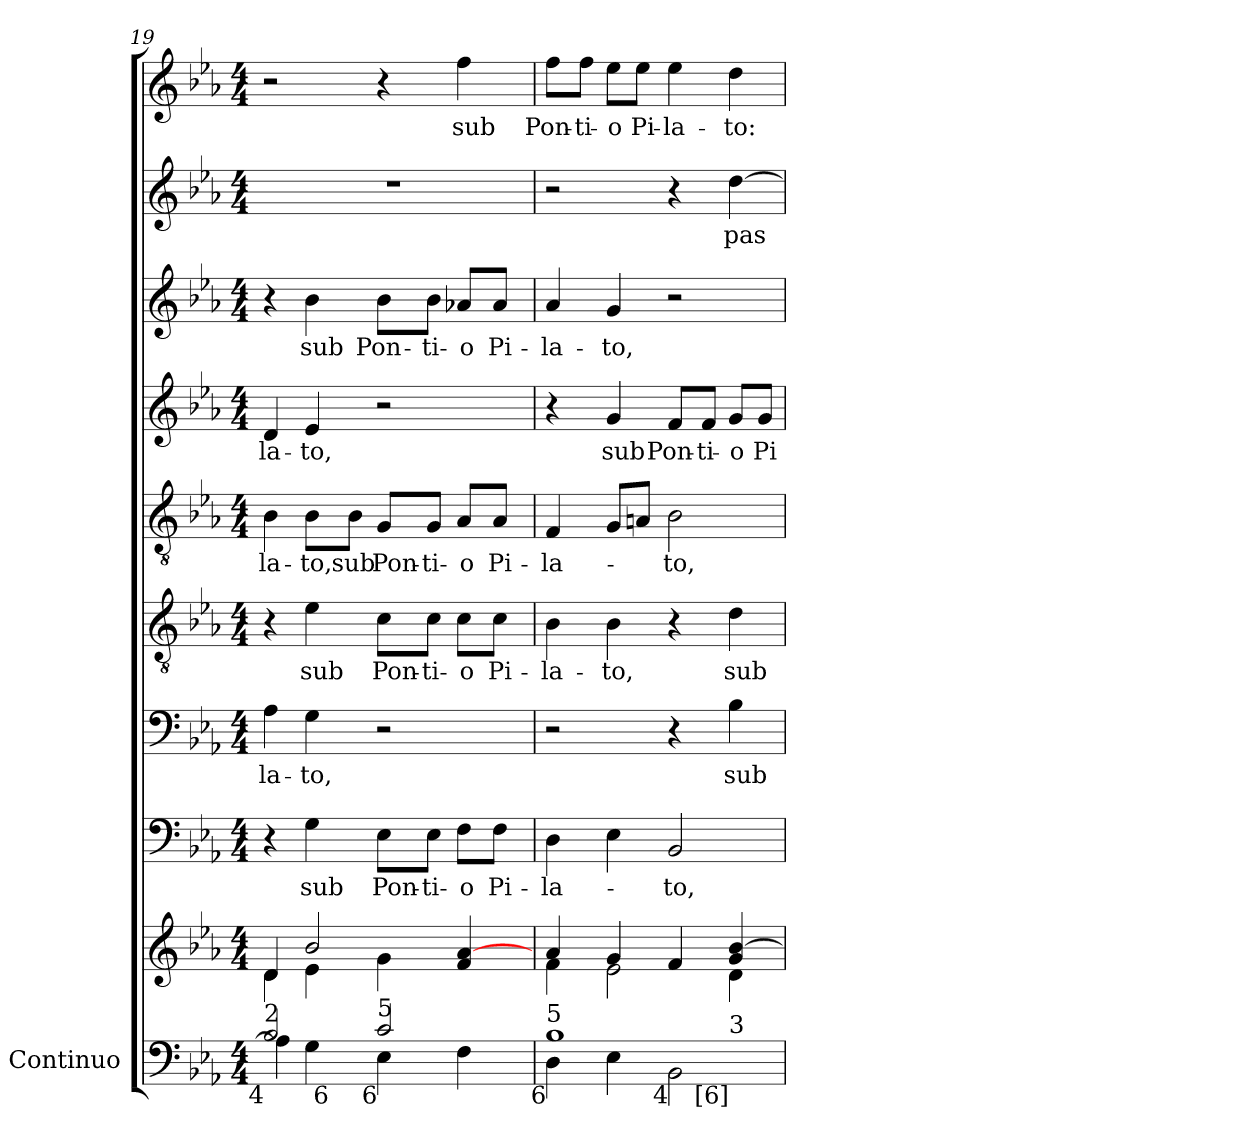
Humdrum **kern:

**kern	**kern	**kern	**text	**kern	**text	**kern	**text	**kern	**text	**kern	**text	**kern	**text	**kern	**text	**kern	**text
*part9	*part9	*part8	*part8	*part7	*part7	*part6	*part6	*part5	*part5	*part4	*part4	*part3	*part3	*part2	*part2	*part1	*part1
*staff10	*staff9	*staff8	*staff8	*staff7	*staff7	*staff6	*staff6	*staff5	*staff5	*staff4	*staff4	*staff3	*staff3	*staff2	*staff2	*staff1	*staff1
*I"Continuo	*	*	*	*	*	*	*	*	*	*	*	*	*	*	*	*	*
*clefF4	*clefG2	*clefF4	*	*clefF4	*	*clefGv2	*	*clefGv2	*	*clefG2	*	*clefG2	*	*clefG2	*	*clefG2	*
*k[b-e-a-]	*k[b-e-a-]	*k[b-e-a-]	*	*k[b-e-a-]	*	*k[b-e-a-]	*	*k[b-e-a-]	*	*k[b-e-a-]	*	*k[b-e-a-]	*	*k[b-e-a-]	*	*k[b-e-a-]	*
*c:	*c:	*c:	*	*c:	*	*c:	*	*c:	*	*c:	*	*c:	*	*c:	*	*c:	*
*M4/4	*M4/4	*M4/4	*	*M4/4	*	*M4/4	*	*M4/4	*	*M4/4	*	*M4/4	*	*M4/4	*	*M4/4	*
=19	=19	=19	=19	=19	=19	=19	=19	=19	=19	=19	=19	=19	=19	=19	=19	=19	=19
*^	*^	*	*	*	*	*	*	*	*	*	*	*	*	*	*	*	*
*	*	*	*^	*	*	*	*	*	*	*	*	*	*	*	*	*	*	*	*
!	!	!	!	!	!	!	!	!LO:LY:b:color=#000000	!	!	!	!	!	!	!	!	!	!	!	!
!	!	!	!	!	!	!	!	!	!	!	!	!LO:LY:b:color=#000000	!	!	!	!	!	!	!	!
!LO:TX:b:rj:t=4	!	!	!	!	!	!	!	!	!	!	!	!	!	!	!	!	!	!	!	!
!LO:TX:t=2	!	!	!	!	!	!	!	!	!	!	!	!	!	!	!	!	!	!	!	!
!	!	!	!	!	!	!	!	!	!	!	!	!	!	!LO:LY:b:color=#000000	!	!	!	!	!	!
*	*^	*	*	*	*	*	*	*	*	*	*	*	*	*	*	*	*	*	*	*
2B-i/	4A-i\]	4ryy	4di/	4di\	4ryy	4r	.	4A-i\	-la-	4r	.	4B-i\	-la-	4di/	-la-	4r	.	1r	.	2r	.
!	!	!	!	!	!	!	!LO:LY:b:color=#000000	!	!	!	!	!	!	!	!	!	!	!	!	!	!
!	!	!	!	!	!	!	!	!	!LO:LY:b:color=#000000	!	!	!	!	!	!	!	!	!	!	!	!
!	!	!	!	!	!	!	!	!	!	!	!LO:LY:b:color=#000000	!	!	!	!	!	!	!	!	!	!
!	!	!	!	!	!	!	!	!	!	!	!	!	!LO:LY:b:color=#000000	!	!	!	!	!	!	!	!
!	!	!	!	!	!	!	!	!	!	!	!	!	!	!	!LO:LY:b:color=#000000	!	!	!	!	!	!
!	!	!	!	!	!	!	!	!	!	!	!	!	!	!	!	!	!LO:LY:b:color=#000000	!	!	!	!
.	4Gi\	32ryy	2b-i/	4e-i\	2.ryy	4Gi\	sub	4Gi\	-to,	4e-i\	sub	8B-i\L	-to,	4e-i/	-to,	4b-i\	sub	.	.	.	.
.	.	64ryy	.	.	.	.	.	.	.	.	.	.	.	.	.	.	.	.	.	.	.
.	.	256ryy	.	.	.	.	.	.	.	.	.	.	.	.	.	.	.	.	.	.	.
.	.	1024ryy	.	.	.	.	.	.	.	.	.	.	.	.	.	.	.	.	.	.	.
!	!	!LO:TX:b:rj:t=6	!	!	!	!	!	!	!	!	!	!	!	!	!	!	!	!	!	!	!
.	.	2ryy	.	.	.	.	.	.	.	.	.	.	.	.	.	.	.	.	.	.	.
!	!	!	!	!	!	!	!	!	!	!	!	!	!LO:LY:b:color=#000000	!	!	!	!	!	!	!	!
.	.	.	.	.	.	.	.	.	.	.	.	8B-i\J	sub	.	.	.	.	.	.	.	.
!	!	!	!	!	!	!	!LO:LY:b:color=#000000	!	!	!	!	!	!	!	!	!	!	!	!	!	!
!	!	!	!	!	!	!	!	!	!	!	!LO:LY:b:color=#000000	!	!	!	!	!	!	!	!	!	!
!	!	!	!	!	!	!	!	!	!	!	!	!	!LO:LY:b:color=#000000	!	!	!	!	!	!	!	!
!LO:TX:b:rj:t=6	!	!	!	!	!	!	!	!	!	!	!	!	!	!	!	!	!	!	!	!	!
!LO:TX:t=5	!	!	!	!	!	!	!	!	!	!	!	!	!	!	!	!	!	!	!	!	!
!	!	!	!	!	!	!	!	!	!	!	!	!	!	!	!	!	!LO:LY:b:color=#000000	!	!	!	!
2ci/	4E-i\	.	.	4gi\	.	8E-i\L	Pon-	2r	.	8ci\L	Pon-	8Gi/L	Pon-	2r	.	8b-i\L	Pon-	.	.	4r	.
!	!	!	!	!	!	!	!LO:LY:b:color=#000000	!	!	!	!	!	!	!	!	!	!	!	!	!	!
!	!	!	!	!	!	!	!	!	!	!	!LO:LY:b:color=#000000	!	!	!	!	!	!	!	!	!	!
!	!	!	!	!	!	!	!	!	!	!	!	!	!LO:LY:b:color=#000000	!	!	!	!	!	!	!	!
!	!	!	!	!	!	!	!	!	!	!	!	!	!	!	!	!	!LO:LY:b:color=#000000	!	!	!	!
.	.	.	.	.	.	8E-i\J	-ti-	.	.	8ci\J	-ti-	8Gi/J	-ti-	.	.	8b-i\J	-ti-	.	.	.	.
!	!	!	!	!	!	!	!LO:LY:b:color=#000000	!	!	!	!	!	!	!	!	!	!	!	!	!	!
!	!	!	!	!	!	!	!	!	!	!	!LO:LY:b:color=#000000	!	!	!	!	!	!	!	!	!	!
!	!	!	!	!	!	!	!	!	!	!	!	!	!LO:LY:b:color=#000000	!	!	!	!	!	!	!	!
!	!	!	!	!	!	!	!	!	!	!	!	!	!	!	!	!	!LO:LY:b:color=#000000	!	!	!	!
!	!	!	!	!	!	!	!	!	!	!	!	!	!	!	!	!	!	!	!	!	!LO:LY:b:color=#000000
.	4Fi\	.	4fi/ [4a-i	4ryy	.	8Fi\L	-o	.	.	8ci\L	-o	8A-i/L	-o	.	.	8a-Xi/L	-o	.	.	4ffi\	sub
.	.	8ryy	.	.	.	.	.	.	.	.	.	.	.	.	.	.	.	.	.	.	.
!	!	!	!	!	!	!	!LO:LY:b:color=#000000	!	!	!	!	!	!	!	!	!	!	!	!	!	!
!	!	!	!	!	!	!	!	!	!	!	!LO:LY:b:color=#000000	!	!	!	!	!	!	!	!	!	!
!	!	!	!	!	!	!	!	!	!	!	!	!	!LO:LY:b:color=#000000	!	!	!	!	!	!	!	!
!	!	!	!	!	!	!	!	!	!	!	!	!	!	!	!	!	!LO:LY:b:color=#000000	!	!	!	!
.	.	.	.	.	.	8Fi\J	Pi-	.	.	8ci\J	Pi-	8A-i/J	Pi-	.	.	8a-i/J	Pi-	.	.	.	.
.	.	16ryy	.	.	.	.	.	.	.	.	.	.	.	.	.	.	.	.	.	.	.
.	.	128ryy	.	.	.	.	.	.	.	.	.	.	.	.	.	.	.	.	.	.	.
.	.	512.ryy	.	.	.	.	.	.	.	.	.	.	.	.	.	.	.	.	.	.	.
*	*	*	*	*v	*v	*	*	*	*	*	*	*	*	*	*	*	*	*	*	*	*
!!LO:PB:g=z
=20	=20	=20	=20	=20	=20	=20	=20	=20	=20	=20	=20	=20	=20	=20	=20	=20	=20	=20	=20	=20
*	*	*	*	*^	*	*	*	*	*	*	*	*	*	*	*	*	*	*	*	*
!	!	!	!	!	!	!	!LO:LY:b:color=#000000	!	!	!	!	!	!	!	!	!	!	!	!	!	!
*	*	*	*	*v	*v	*	*	*	*	*	*	*	*	*	*	*	*	*	*	*	*
*	*	*	*	*^	*	*	*	*	*	*	*	*	*	*	*	*	*	*	*	*
!	!	!	!	!	!	!	!	!	!	!	!LO:LY:b:color=#000000	!	!	!	!	!	!	!	!	!	!
*	*	*	*	*v	*v	*	*	*	*	*	*	*	*	*	*	*	*	*	*	*	*
*	*	*	*	*^	*	*	*	*	*	*	*	*	*	*	*	*	*	*	*	*
!	!	!	!	!	!	!	!	!	!	!	!	!	!LO:LY:b:color=#000000	!	!	!	!	!	!	!	!
*	*	*	*	*v	*v	*	*	*	*	*	*	*	*	*	*	*	*	*	*	*	*
*	*	*	*	*^	*	*	*	*	*	*	*	*	*	*	*	*	*	*	*	*
!	!	!	!	!	!	!	!	!	!	!	!	!	!	!	!	!	!LO:LY:b:color=#000000	!	!	!	!
*	*	*	*	*v	*v	*	*	*	*	*	*	*	*	*	*	*	*	*	*	*	*
*	*	*	*	*^	*	*	*	*	*	*	*	*	*	*	*	*	*	*	*	*
!LO:TX:b:rj:t=6	!	!	!	!	!	!	!	!	!	!	!	!	!	!	!	!	!	!	!	!	!
!LO:TX:t=5	!	!	!	!	!	!	!	!	!	!	!	!	!	!	!	!	!	!	!	!	!
!	!	!	!	!	!	!	!	!	!	!	!	!	!	!	!	!	!	!	!	!	!LO:LY:b:color=#000000
*	*	*	*	*v	*v	*	*	*	*	*	*	*	*	*	*	*	*	*	*	*	*
1B-i	4Di\	2.ryy	4a-i/	4fi\	4Di\	-la-	2r	.	4B-i\	-la-	4Fi/	-la-	4r	.	4a-i/	-la-	2r	.	8ffi\L	Pon-
!	!	!	!	!	!	!	!	!	!	!	!	!	!	!	!	!	!	!	!	!LO:LY:b:color=#000000
.	.	.	.	.	.	.	.	.	.	.	.	.	.	.	.	.	.	.	8ffi\J	-ti-
!	!	!	!	!	!	!	!	!	!	!LO:LY:b:color=#000000	!	!	!	!	!	!	!	!	!	!
!	!	!	!	!	!	!	!	!	!	!	!	!	!	!LO:LY:b:color=#000000	!	!	!	!	!	!
!	!	!	!	!	!	!	!	!	!	!	!	!	!	!	!	!LO:LY:b:color=#000000	!	!	!	!
!	!	!	!	!	!	!	!	!	!	!	!	!	!	!	!	!	!	!	!	!LO:LY:b:color=#000000
.	4E-i\	.	4gi/	2e-i\	4E-i\	.	.	.	4B-i\	-to,	8Gi/L	.	4gi/	sub	4gi/	-to,	.	.	8ee-i\L	-o
!	!	!	!	!	!	!	!	!	!	!	!	!	!	!	!	!	!	!	!	!LO:LY:b:color=#000000
.	.	.	.	.	.	.	.	.	.	.	8Ani/J	.	.	.	.	.	.	.	8ee-i\J	Pi-
!	!	!	!	!	!	!LO:LY:b:color=#000000	!	!	!	!	!	!	!	!	!	!	!	!	!	!
!	!	!	!	!	!	!	!	!	!	!	!	!LO:LY:b:color=#000000	!	!	!	!	!	!	!	!
!	!	!	!	!	!	!	!	!	!	!	!	!	!	!LO:LY:b:color=#000000	!	!	!	!	!	!
!	!LO:TX:b:rj:t=4	!	!	!	!	!	!	!	!	!	!	!	!	!	!	!	!	!	!	!
!	!	!	!	!	!	!	!	!	!	!	!	!	!	!	!	!	!	!	!	!LO:LY:b:color=#000000
.	2BB-i\	.	4fi/	.	2BB-i/	-to,	4r	.	4r	.	2B-i\	-to,	8fi/L	Pon-	2r	.	4r	.	4ee-i\	-la-
!	!	!	!	!	!	!	!	!	!	!	!	!	!	!LO:LY:b:color=#000000	!	!	!	!	!	!
.	.	.	.	.	.	.	.	.	.	.	.	.	8fi/J	-ti-	.	.	.	.	.	.
!	!	!	!	!	!	!	!	!LO:LY:b:color=#000000	!	!	!	!	!	!	!	!	!	!	!	!
!	!	!	!	!	!	!	!	!	!	!LO:LY:b:color=#000000	!	!	!	!	!	!	!	!	!	!
!	!	!	!	!	!	!	!	!	!	!	!	!	!	!LO:LY:b:color=#000000	!	!	!	!	!	!
!	!	!	!	!	!	!	!	!	!	!	!	!	!	!	!	!	!	!LO:LY:b:color=#000000	!	!
!	!	!LO:TX:b:rj:t=[6]	!	!	!	!	!	!	!	!	!	!	!	!	!	!	!	!	!	!
!	!	!LO:TX:t=3	!	!	!	!	!	!	!	!	!	!	!	!	!	!	!	!	!	!
!	!	!	!	!	!	!	!	!	!	!	!	!	!	!	!	!	!	!	!	!LO:LY:b:color=#000000
.	.	4ryy	4gi/ [4b-i	4di\	.	.	4B-i\	sub	4di\	sub	.	.	8gi/L	-o	.	.	[4ddi\	pas-	4ddi\	-to:
!	!	!	!	!	!	!	!	!	!	!	!	!	!	!LO:LY:b:color=#000000	!	!	!	!	!	!
.	.	.	.	.	.	.	.	.	.	.	.	.	8gi/J	Pi-	.	.	.	.	.	.
*v	*v	*v	*	*	*	*	*	*	*	*	*	*	*	*	*	*	*	*	*	*
*	*v	*v	*	*	*	*	*	*	*	*	*	*	*	*	*	*	*	*
=	=	=	=	=	=	=	=	=	=	=	=	=	=	=	=	=	=
*-	*-	*-	*-	*-	*-	*-	*-	*-	*-	*-	*-	*-	*-	*-	*-	*-	*-
